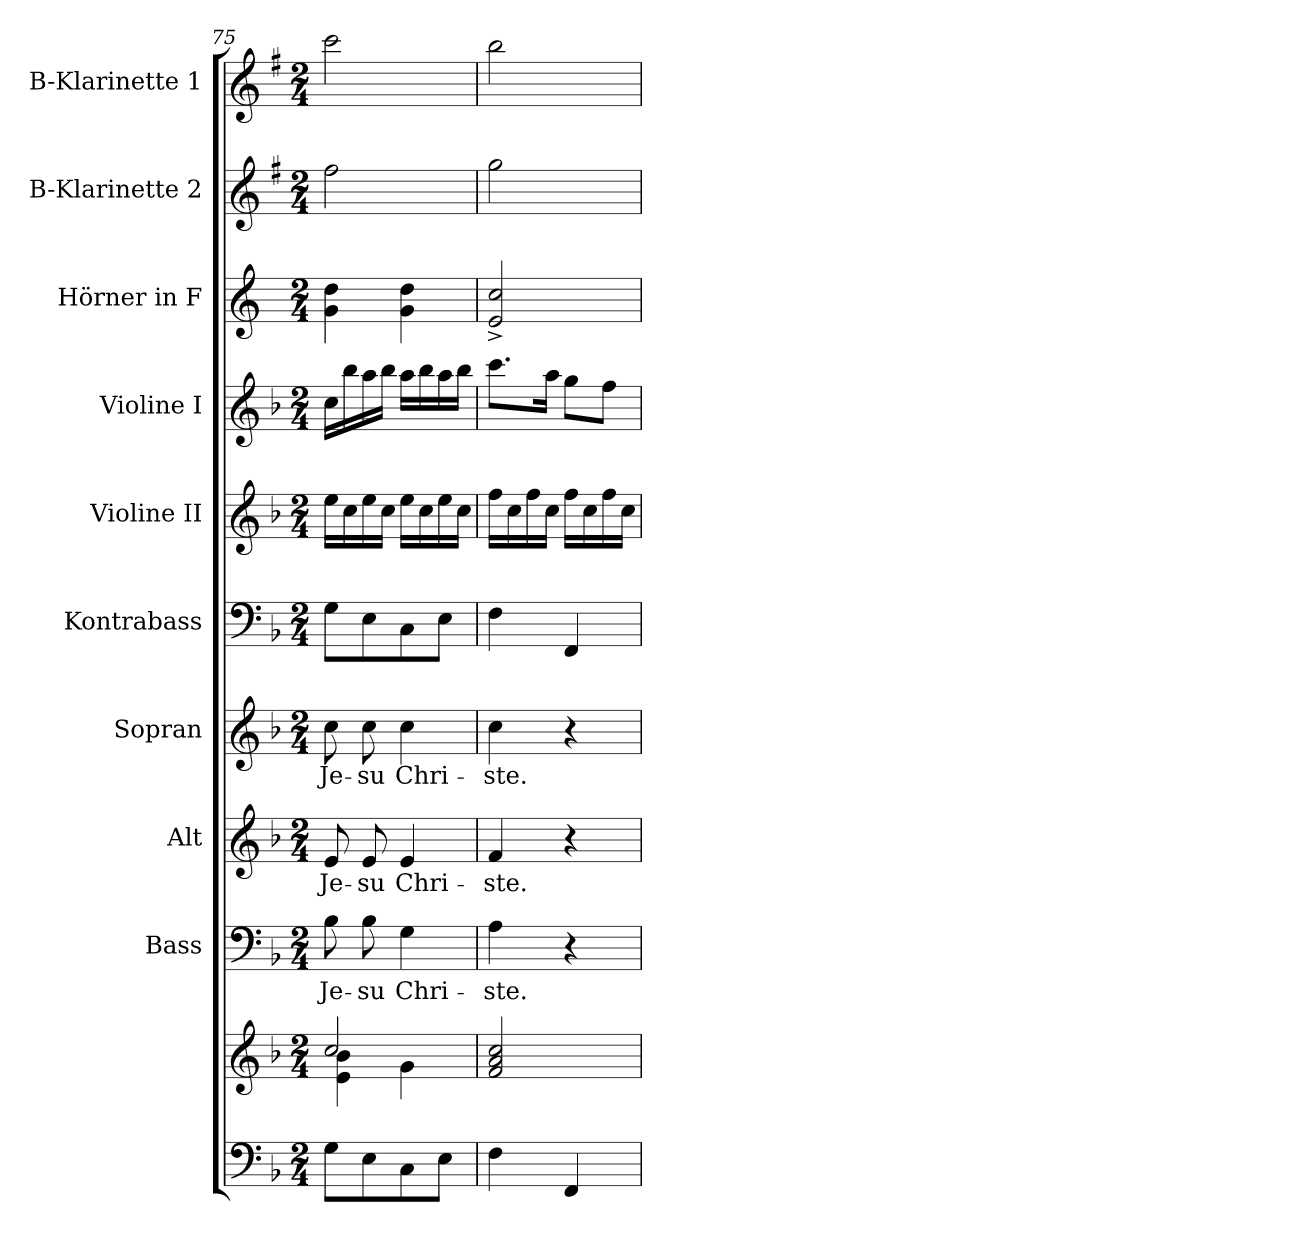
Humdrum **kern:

**kern	**kern	**kern	**text	**kern	**text	**kern	**text	**kern	**kern	**kern	**kern	**kern	**kern
*part10	*part10	*part9	*part9	*part8	*part8	*part7	*part7	*part6	*part5	*part4	*part3	*part2	*part1
*staff11	*staff10	*staff9	*staff9	*staff8	*staff8	*staff7	*staff7	*staff6	*staff5	*staff4	*staff3	*staff2	*staff1
*	*	*I"Bass	*	*I"Alt	*	*I"Sopran	*	*I"Kontrabass	*I"Violine II	*I"Violine I	*I"Hörner in F	*I"B-Klarinette 2	*I"B-Klarinette 1
*	*	*I'B.	*	*I'A.	*	*I'S.	*	*I'Kb.	*I'Vl. II	*I'Vl. I	*	*I'B Kl. 2	*I'B Kl. 1
*clefF4	*clefG2	*clefF4	*	*clefG2	*	*clefG2	*	*clefF4	*clefG2	*clefG2	*clefG2	*clefG2	*clefG2
*	*	*	*	*	*	*	*	*ITrd7c12	*	*	*ITrd4c7	*ITrd1c2	*ITrd1c2
*k[b-]	*k[b-]	*k[b-]	*	*k[b-]	*	*k[b-]	*	*k[b-]	*k[b-]	*k[b-]	*k[b-]	*k[b-]	*k[b-]
*F:	*F:	*F:	*	*F:	*	*F:	*	*F:	*F:	*F:	*F:	*F:	*F:
*M2/4	*M2/4	*M2/4	*	*M2/4	*	*M2/4	*	*M2/4	*M2/4	*M2/4	*M2/4	*M2/4	*M2/4
=75	=75	=75	=75	=75	=75	=75	=75	=75	=75	=75	=75	=75	=75
*	*^	*	*	*	*	*	*	*	*	*	*	*	*
!	!	!	!	!LO:LY:b	!	!LO:LY:b	!	!LO:LY:b	!	!	!	!	!	!
8G\L	2cc/	4e\ 4b-\	8B-\	Je-	8e/	Je-	8cc\	Je-	8GG\L	16ee\LL	16cc\LL	4c\ 4g\	2ee\	2bb-\
.	.	.	.	.	.	.	.	.	.	16cc\	16bb-\	.	.	.
!	!	!	!	!LO:LY:b	!	!LO:LY:b	!	!LO:LY:b	!	!	!	!	!	!
8E\	.	.	8B-\	-su	8e/	-su	8cc\	-su	8EE\	16ee\	16aa\	.	.	.
.	.	.	.	.	.	.	.	.	.	16cc\JJ	16bb-\JJ	.	.	.
!	!	!	!	!LO:LY:b	!	!LO:LY:b	!	!LO:LY:b	!	!	!	!	!	!
8C\	.	4g\	4G\	Chri-	4e/	Chri-	4cc\	Chri-	8CC\	16ee\LL	16aa\LL	4c\ 4g\	.	.
.	.	.	.	.	.	.	.	.	.	16cc\	16bb-\	.	.	.
8E\J	.	.	.	.	.	.	.	.	8EE\J	16ee\	16aa\	.	.	.
.	.	.	.	.	.	.	.	.	.	16cc\JJ	16bb-\JJ	.	.	.
*	*v	*v	*	*	*	*	*	*	*	*	*	*	*	*
=76	=76	=76	=76	=76	=76	=76	=76	=76	=76	=76	=76	=76	=76
!	!	!	!LO:LY:b	!	!LO:LY:b	!	!LO:LY:b	!	!	!	!	!	!
4F\	2f/ 2a/ 2cc/	4A\	-ste.	4f/	-ste.	4cc\	-ste.	4FF\	16ff\LL	8.ccc\L	2A/^< 2f/^<	2ff\	2aa\
.	.	.	.	.	.	.	.	.	16cc\	.	.	.	.
.	.	.	.	.	.	.	.	.	16ff\	.	.	.	.
.	.	.	.	.	.	.	.	.	16cc\JJ	16aa\Jk	.	.	.
4FF/	.	4r	.	4r	.	4r	.	4FFF/	16ff\LL	8gg\L	.	.	.
.	.	.	.	.	.	.	.	.	16cc\	.	.	.	.
.	.	.	.	.	.	.	.	.	16ff\	8ff\J	.	.	.
.	.	.	.	.	.	.	.	.	16cc\JJ	.	.	.	.
=	=	=	=	=	=	=	=	=	=	=	=	=	=
*-	*-	*-	*-	*-	*-	*-	*-	*-	*-	*-	*-	*-	*-
